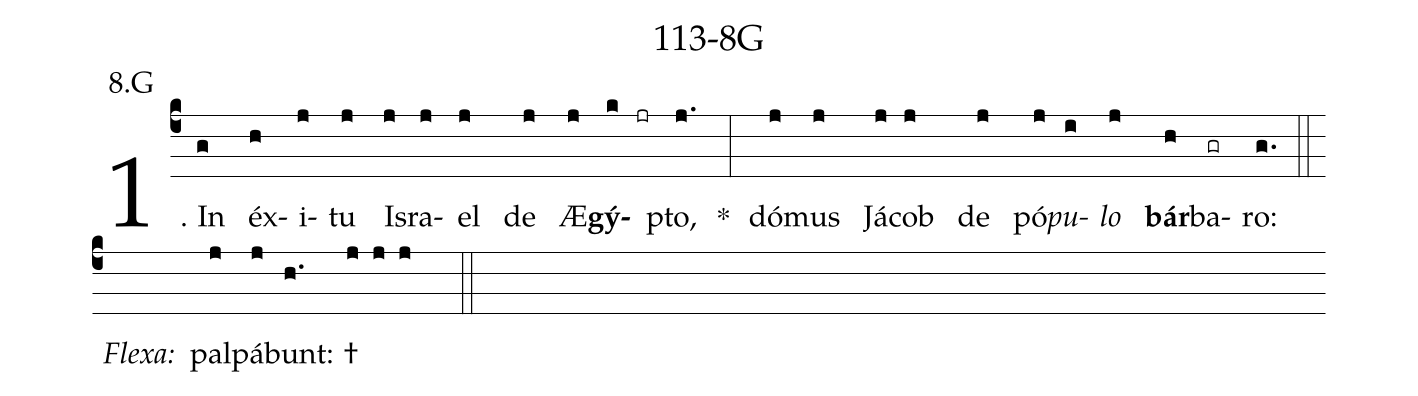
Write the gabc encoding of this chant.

name: 113-8G;
annotation: 8.G;
%%
(c4) 1. In(g) éx(h)i(j)tu(j) Is(j)ra(j)el(j) de(j) Æ(j)<b>gý</b>(k jr)pto,(j.) *(:) dó(j)mus(j) Já(j)cob(j) de(j) pó(j)<i>pu</i>(i)<i>lo</i>(j) <b>bár</b>(h)ba(gr)ro:(g.) (::)
<eu> <i>Flexa:</i>(////)  pal(j)pá(j)bunt: †</eu>(h. /// j j j  ::)
